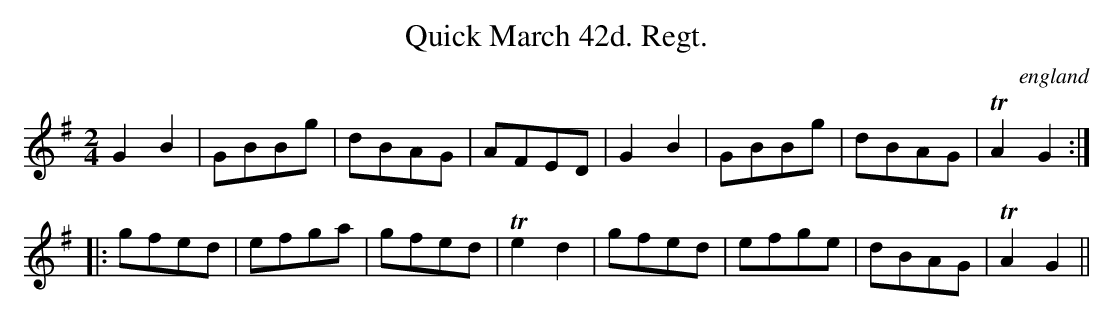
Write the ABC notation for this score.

X:1
T:Quick March 42d. Regt.
O:england
M:2/4
L:1/8
K:G
G2B2|GBBg|dBAG| AFED|G2B2|GBBg|dBAG|TA2G2::
gfed|efga|gfed|Te2d2|gfed|efge|dBAG|TA2G2||
